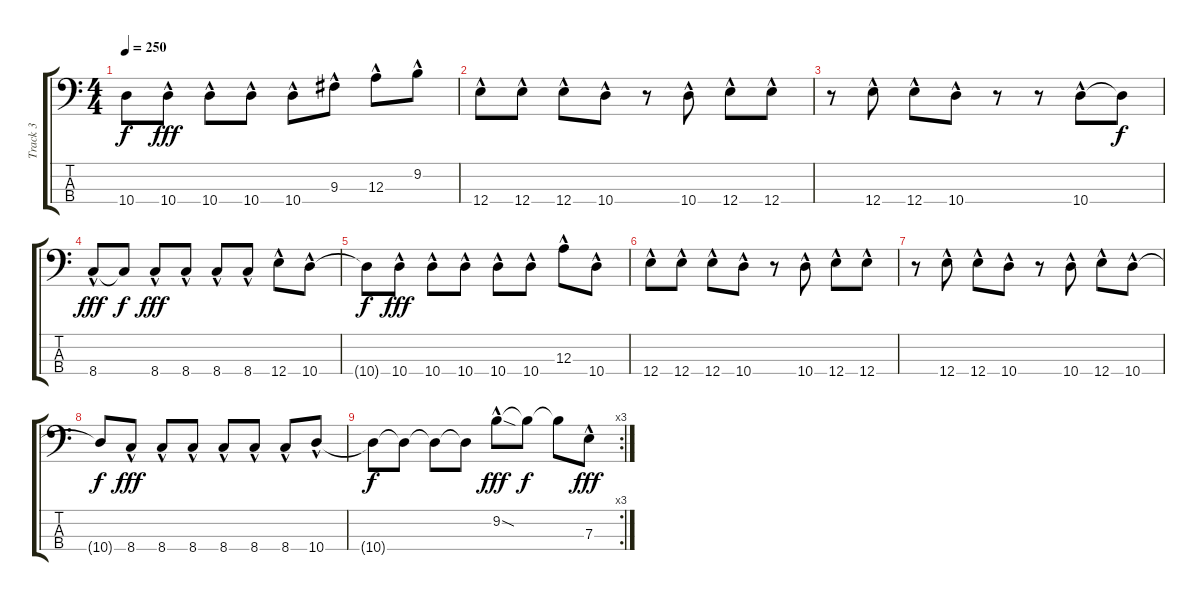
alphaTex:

\track ("Track 3" "Track 3") {instrument electricbasspick}
\staff {score tabs}
\tuning (G2 D2 A1 E1) {hide}
\ts (4 4)
\tempo 250
\clef f4
\ks c
10.4{t}.8{dy f} 10.4{hac}.8{dy fff} 10.4{hac}.8 10.4{hac}.8 10.4{hac}.8 9.3{hac}.8 12.3{hac}.8 9.2{hac}.8 |
12.4{hac}.8 12.4{hac}.8 12.4{hac}.8 10.4{hac}.8 r.8 10.4{hac}.8 12.4{hac}.8 12.4{hac}.8 |
r.8 12.4{hac}.8 12.4{hac}.8 10.4{hac}.8 r.8 r.8 10.4{hac}.8 10.4{t}.8{dy f} |
8.4{hac}.8{dy fff} 8.4{t}.8{dy f} 8.4{hac}.8{dy fff} 8.4{hac}.8 8.4{hac}.8 8.4{hac}.8 12.4{hac}.8 10.4{hac}.8 |
10.4{t}.8{dy f} 10.4{hac}.8{dy fff} 10.4{hac}.8 10.4{hac}.8 10.4{hac}.8 10.4{hac}.8 12.3{hac}.8 10.4{hac}.8 |
12.4{hac}.8 12.4{hac}.8 12.4{hac}.8 10.4{hac}.8 r.8 10.4{hac}.8 12.4{hac}.8 12.4{hac}.8 |
r.8 12.4{hac}.8 12.4{hac}.8 10.4{hac}.8 r.8 10.4{hac}.8 12.4{hac}.8 10.4{hac}.8 |
10.4{t}.8{dy f} 8.4{hac}.8{dy fff} 8.4{hac}.8 8.4{hac}.8 8.4{hac}.8 8.4{hac}.8 8.4{hac}.8 10.4{hac}.8 |
\rc 3
10.4{t}.8{dy f} 10.4{t}.8 10.4{t}.8 10.4{t}.8 9.2{sod hac}.8{dy fff} 9.2{t}.8{dy f} 9.2{t}.8 7.3{hac}.8{dy fff}
